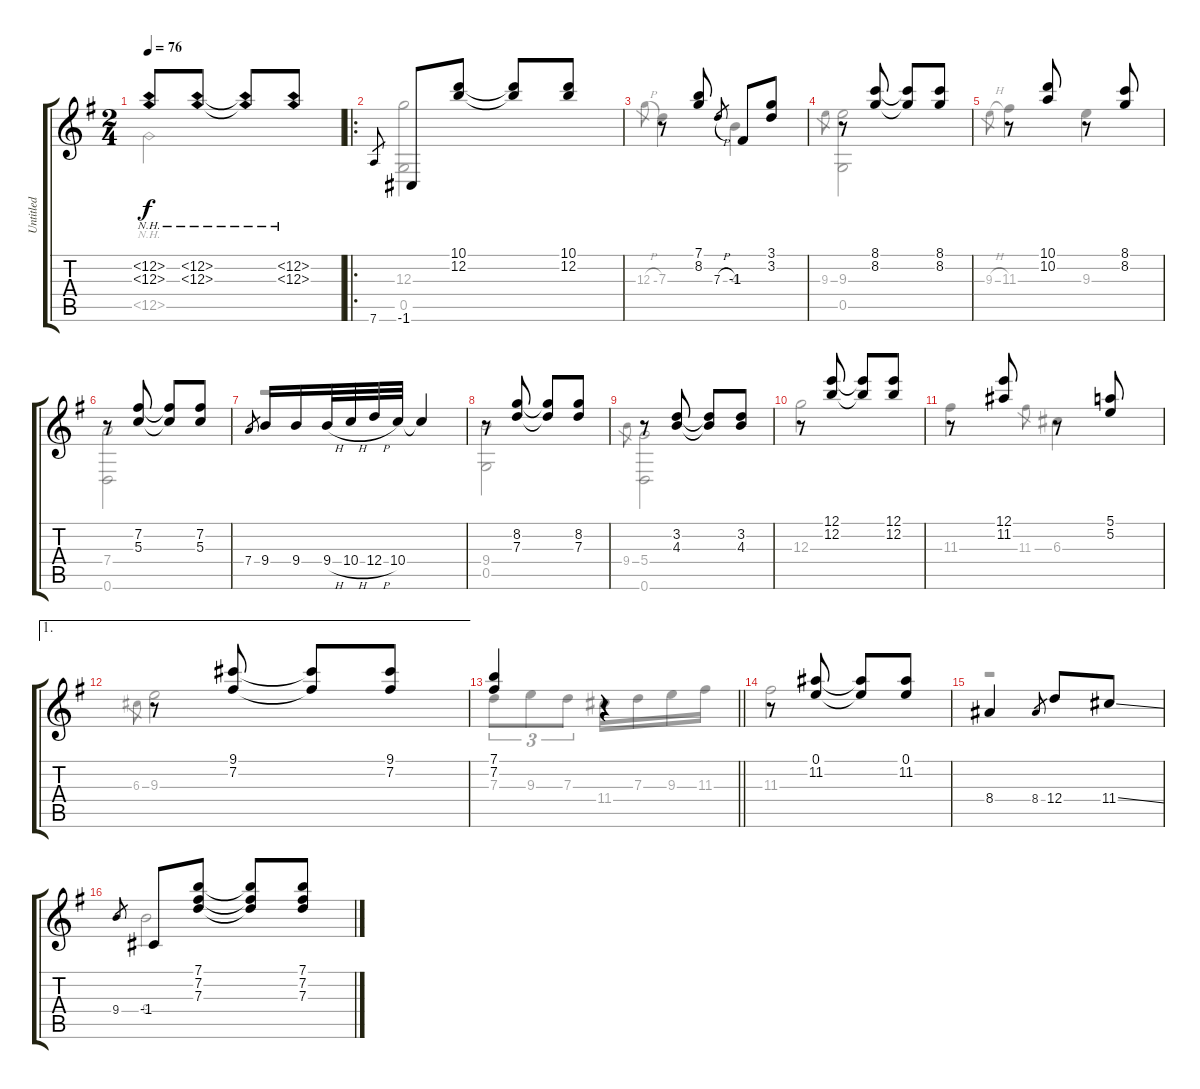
\track ("Untitled" "Untitled") {instrument acousticguitarnylon}
\staff {score tabs}
\tuning (E4 B3 G3 D3 G2 D2) {hide}
\voice
\ts (2 4)
\tempo 76
\clef g2
\ks g
(12.2{nh t} 12.3{nh t}).8{dy f} (12.2{nh} 12.3{nh}).8 (12.2{nh t} 12.3{nh t}).8 (12.2{nh} 12.3{nh}).8 |
\ro
7.6.8{gr} -1.6.8 (10.1 12.2).8 (10.1{t} 12.2{t}).8 (10.1 12.2).8 |
r.8 (7.1 8.2).8 7.3{h}.8{gr} -1.3.8 (3.1 3.2).8 |
r.8 (8.1 8.2).8 (8.1{t} 8.2{t}).8 (8.1 8.2).8 |
r.8 (10.1 10.2).8 r.8 (8.1 8.2).8 |
r.8 (7.2 5.3).8 (7.2{t} 5.3{t}).8 (7.2 5.3).8 |
7.4.8{gr} 9.4.16 9.4.16 9.4{h}.32 10.4{h}.32 12.4{h}.32 10.4.32 10.4{t}.4 |
r.8 (8.2 7.3).8 (8.2{t} 7.3{t}).8 (8.2 7.3).8 |
r.8 (3.2 4.3).8 (3.2{t} 4.3{t}).8 (3.2 4.3).8 |
r.8 (12.1 12.2).8 (12.1{t} 12.2{t}).8 (12.1 12.2).8 |
r.8 (12.1 11.2).8 r.8 (5.1 5.2).8 |
\ae 1
r.8 (9.1 7.2).8 (9.1{t} 7.2{t}).8 (9.1 7.2).8 |
\barLineRight lightlight
(7.1 7.2).4 r.4 |
r.8 (0.1 11.2).8 (0.1{t} 11.2{t}).8 (0.1 11.2).8 |
8.4.4 8.4.8{gr} 12.4.8 11.4{ss}.8 |
9.4.8{gr} -1.4.8 (7.1 7.2 7.3).8 (7.1{t} 7.2{t} 7.3{t}).8 (7.1 7.2 7.3).8
\voice
\clef g2
\ottava regular
\simile none
\ks g
12.5{nh t}.2{dy f} |
(12.3 0.5).2 |
12.3{h}.8{gr} 7.3.4 4.3.4 |
9.3.8{gr} (9.3 0.5).2 |
9.3{h}.8{gr} 11.3.4 9.3.4 |
(7.4 0.6).2 |
r.1 |
(9.4 0.5).2 |
9.4.8{gr} (5.4 0.6).2 |
12.3.2 |
11.3.4 11.3.8{gr} 6.3.4 |
6.3.8{gr} 9.3.2 |
\barLineRight lightlight
7.3.8{tu (3 2)} 9.3.8{tu (3 2)} 7.3.8{tu (3 2)} 11.4.16 7.3.16 9.3.16 11.3.16 |
11.3.2 |
r.1 |
9.4.2
